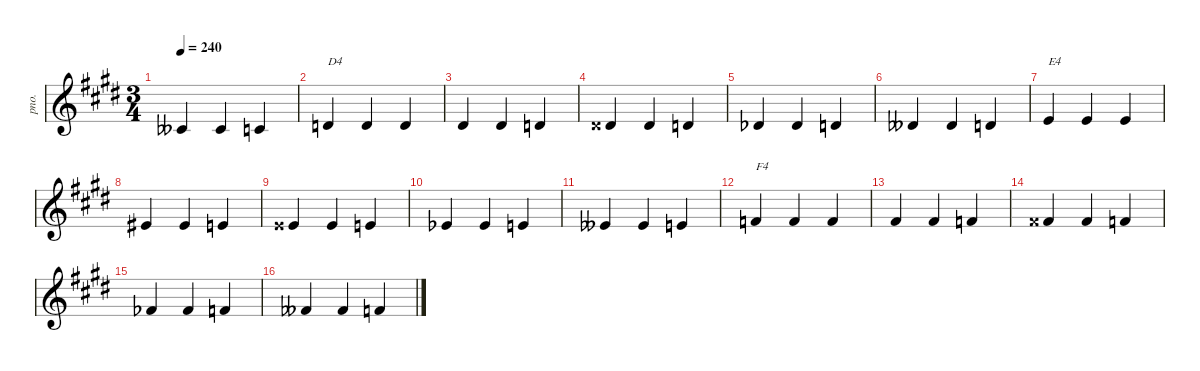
\defaultSystemsLayout 4
\hideDynamics
\bracketExtendMode nobrackets
\track ("Acoustic Piano" "pno.") {instrument acousticgrandpiano}
\staff {score}
\tuning (E4 B3 G3 D3 A2 E2)
\ts (3 4)
\tempo 240
\clef g2
\ks e
3.3{acc bb}.4{dy mf beam Up} 3.3{acc bb}.4{beam Up} 1.2{acc forcenatural}.4{beam Up} |
3.2{acc forcenatural}.4{txt "D4" beam Up} 3.2{acc forcenatural}.4{beam Up} 3.2{acc forcenatural}.4{beam Up} |
4.2{acc #}.4{beam Up} 4.2{acc #}.4{beam Up} 3.2{acc forcenatural}.4{beam Up} |
5.2{acc x}.4{beam Up} 5.2{acc x}.4{beam Up} 3.2{acc forcenatural}.4{beam Up} |
2.2{acc b}.4{beam Up} 2.2{acc b}.4{beam Up} 3.2{acc forcenatural}.4{beam Up} |
1.2{acc bb}.4{beam Up} 1.2{acc bb}.4{beam Up} 3.2{acc forcenatural}.4{beam Up} |
5.2{acc forcenatural}.4{txt "E4" beam Up} 5.2{acc forcenatural}.4{beam Up} 5.2{acc forcenatural}.4{beam Up} |
6.2{acc #}.4{beam Up} 6.2{acc #}.4{beam Up} 5.2{acc forcenatural}.4{beam Up} |
7.2{acc x}.4{beam Up} 7.2{acc x}.4{beam Up} 5.2{acc forcenatural}.4{beam Up} |
4.2{acc b}.4{beam Up} 4.2{acc b}.4{beam Up} 5.2{acc forcenatural}.4{beam Up} |
3.2{acc bb}.4{beam Up} 3.2{acc bb}.4{beam Up} 5.2{acc forcenatural}.4{beam Up} |
6.2{acc forcenatural}.4{txt "F4" beam Up} 6.2{acc forcenatural}.4{beam Up} 6.2{acc forcenatural}.4{beam Up} |
7.2{acc #}.4{beam Up} 7.2{acc #}.4{beam Up} 6.2{acc forcenatural}.4{beam Up} |
8.2{acc x}.4{beam Up} 8.2{acc x}.4{beam Up} 6.2{acc forcenatural}.4{beam Up} |
5.2{acc b}.4{beam Up} 5.2{acc b}.4{beam Up} 6.2{acc forcenatural}.4{beam Up} |
4.2{acc bb}.4{beam Up} 4.2{acc bb}.4{beam Up} 6.2{acc forcenatural}.4{beam Up}
